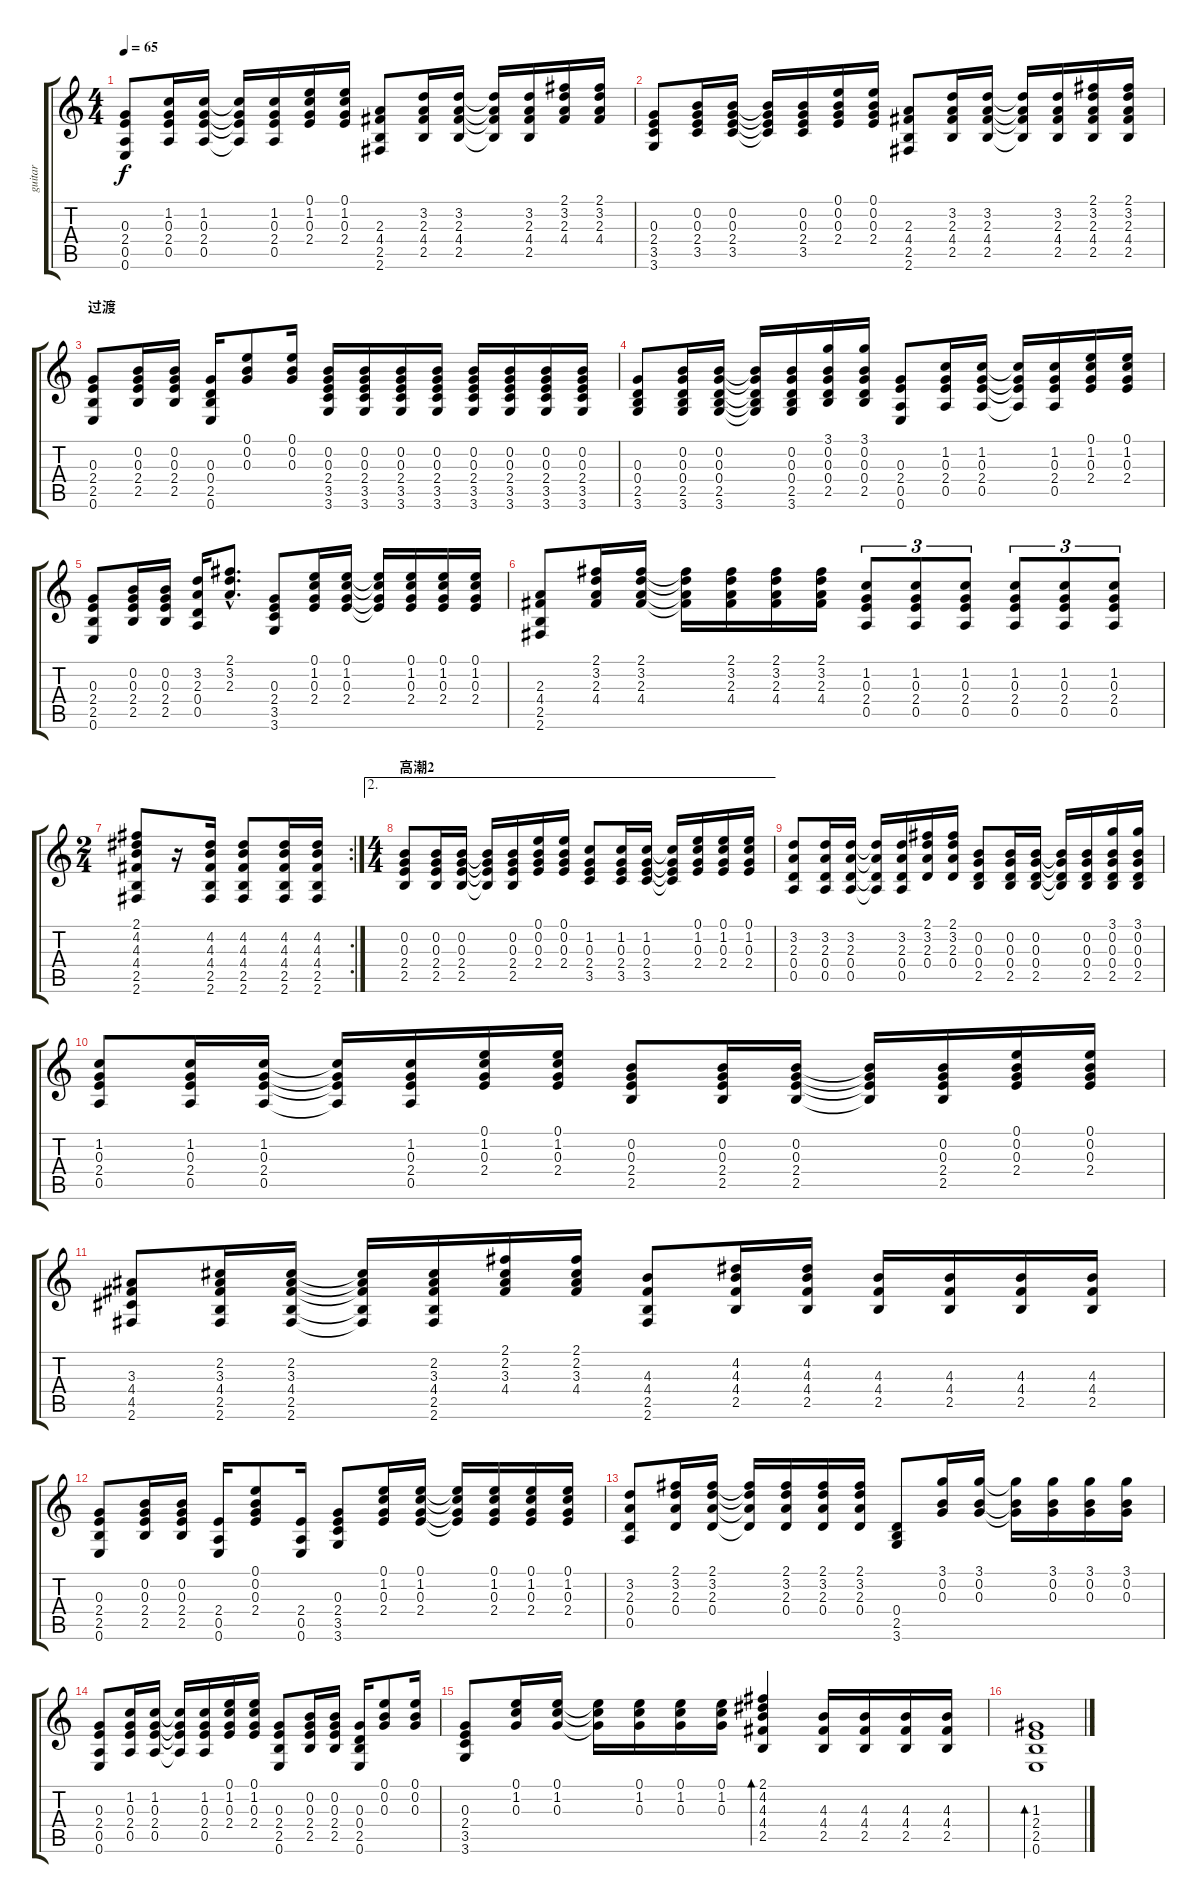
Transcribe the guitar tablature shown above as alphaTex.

\track ("guitar" "guitar") {instrument acousticguitarsteel}
\staff {score tabs}
\tuning (E4 B3 G3 D3 A2 E2) {hide}
\ts (4 4)
\tempo 65
\clef g2
\ks c
(0.3 2.4 0.5 0.6).8{dy f} (1.2 0.3 2.4 0.5).16 (1.2 0.3 2.4 0.5).16 (1.2{t} 0.3{t} 2.4{t} 0.5{t}).16 (1.2 0.3 2.4 0.5).16 (0.1 1.2 0.3 2.4).16 (0.1 1.2 0.3 2.4).16 (2.3 4.4 2.5 2.6).8 (3.2 2.3 4.4 2.5).16 (3.2 2.3 4.4 2.5).16 (3.2{t} 2.3{t} 4.4{t} 2.5{t}).16 (3.2 2.3 4.4 2.5).16 (2.1 3.2 2.3 4.4).16 (2.1 3.2 2.3 4.4).16 |
(0.3 2.4 3.5 3.6).8 (0.2 0.3 2.4 3.5).16 (0.2 0.3 2.4 3.5).16 (0.2{t} 0.3{t} 2.4{t} 3.5{t}).16 (0.2 0.3 2.4 3.5).16 (0.1 0.2 0.3 2.4).16 (0.1 0.2 0.3 2.4).16 (2.3 4.4 2.5 2.6).8 (3.2 2.3 4.4 2.5).16 (3.2 2.3 4.4 2.5).16 (3.2{t} 2.3{t} 4.4{t} 2.5{t}).16 (3.2 2.3 4.4 2.5).16 (2.1 3.2 2.3 4.4 2.5).16 (2.1 3.2 2.3 4.4 2.5).16 |
\section ("" "过渡")
(0.3 2.4 2.5 0.6).8 (0.2 0.3 2.4 2.5).16 (0.2 0.3 2.4 2.5).16 (0.3 0.4 2.5 0.6).16 (0.1 0.2 0.3).8 (0.1 0.2 0.3).16 (0.2 0.3 2.4 3.5 3.6).16 (0.2 0.3 2.4 3.5 3.6).16 (0.2 0.3 2.4 3.5 3.6).16 (0.2 0.3 2.4 3.5 3.6).16 (0.2 0.3 2.4 3.5 3.6).16 (0.2 0.3 2.4 3.5 3.6).16 (0.2 0.3 2.4 3.5 3.6).16 (0.2 0.3 2.4 3.5 3.6).16 |
(0.3 0.4 2.5 3.6).8 (0.2 0.3 0.4 2.5 3.6).16 (0.2 0.3 0.4 2.5 3.6).16 (0.2{t} 0.3{t} 0.4{t} 2.5{t} 3.6{t}).16 (0.2 0.3 0.4 2.5 3.6).16 (3.1 0.2 0.3 0.4 2.5).16 (3.1 0.2 0.3 0.4 2.5).16 (0.3 2.4 0.5 0.6).8 (1.2 0.3 2.4 0.5).16 (1.2 0.3 2.4 0.5).16 (1.2{t} 0.3{t} 2.4{t} 0.5{t}).16 (1.2 0.3 2.4 0.5).16 (0.1 1.2 0.3 2.4).16 (0.1 1.2 0.3 2.4).16 |
(0.3 2.4 2.5 0.6).8 (0.2 0.3 2.4 2.5).16 (0.2 0.3 2.4 2.5).16 (3.2 2.3 0.4 0.5).16 (2.1{hac} 3.2{hac} 2.3{hac}).8{d} (0.3 2.4 3.5 3.6).8 (0.1 1.2 0.3 2.4).16 (0.1 1.2 0.3 2.4).16 (0.1{t} 1.2{t} 0.3{t} 2.4{t}).16 (0.1 1.2 0.3 2.4).16 (0.1 1.2 0.3 2.4).16 (0.1 1.2 0.3 2.4).16 |
(2.3 4.4 2.5 2.6).8 (2.1 3.2 2.3 4.4).16 (2.1 3.2 2.3 4.4).16 (2.1{t} 3.2{t} 2.3{t} 4.4{t}).16 (2.1 3.2 2.3 4.4).16 (2.1 3.2 2.3 4.4).16 (2.1 3.2 2.3 4.4).16 (1.2 0.3 2.4 0.5).8{tu (3 2)} (1.2 0.3 2.4 0.5).8{tu (3 2)} (1.2 0.3 2.4 0.5).8{tu (3 2)} (1.2 0.3 2.4 0.5).8{tu (3 2)} (1.2 0.3 2.4 0.5).8{tu (3 2)} (1.2 0.3 2.4 0.5).8{tu (3 2)} |
\rc 2
\ts (2 4)
(2.1 4.2 4.3 4.4 2.5 2.6).8 r.16 (4.2 4.3 4.4 2.5 2.6).16 (4.2 4.3 4.4 2.5 2.6).8 (4.2 4.3 4.4 2.5 2.6).16 (4.2 4.3 4.4 2.5 2.6).16 |
\ae 2
\ts (4 4)
\section ("" "高潮2")
(0.2 0.3 2.4 2.5).8{instrument acousticguitarsteel} (0.2 0.3 2.4 2.5).16 (0.2 0.3 2.4 2.5).16 (0.2{t} 0.3{t} 2.4{t} 2.5{t}).16 (0.2 0.3 2.4 2.5).16 (0.1 0.2 0.3 2.4).16 (0.1 0.2 0.3 2.4).16 (1.2 0.3 2.4 3.5).8 (1.2 0.3 2.4 3.5).16 (1.2 0.3 2.4 3.5).16 (1.2{t} 0.3{t} 2.4{t} 3.5{t}).16 (0.1 1.2 0.3 2.4).16 (0.1 1.2 0.3 2.4).16 (0.1 1.2 0.3 2.4).16 |
(3.2 2.3 0.4 0.5).8 (3.2 2.3 0.4 0.5).16 (3.2 2.3 0.4 0.5).16 (3.2{t} 2.3{t} 0.4{t} 0.5{t}).16 (3.2 2.3 0.4 0.5).16 (2.1 3.2 2.3 0.4).16 (2.1 3.2 2.3 0.4).16 (0.2 0.3 0.4 2.5).8 (0.2 0.3 0.4 2.5).16 (0.2 0.3 0.4 2.5).16 (0.2{t} 0.3{t} 0.4{t} 2.5{t}).16 (0.2 0.3 0.4 2.5).16 (3.1 0.2 0.3 0.4 2.5).16 (3.1 0.2 0.3 0.4 2.5).16 |
(1.2 0.3 2.4 0.5).8 (1.2 0.3 2.4 0.5).16 (1.2 0.3 2.4 0.5).16 (1.2{t} 0.3{t} 2.4{t} 0.5{t}).16 (1.2 0.3 2.4 0.5).16 (0.1 1.2 0.3 2.4).16 (0.1 1.2 0.3 2.4).16 (0.2 0.3 2.4 2.5).8 (0.2 0.3 2.4 2.5).16 (0.2 0.3 2.4 2.5).16 (0.2{t} 0.3{t} 2.4{t} 2.5{t}).16 (0.2 0.3 2.4 2.5).16 (0.1 0.2 0.3 2.4).16 (0.1 0.2 0.3 2.4).16 |
(3.3 4.4 4.5 2.6).8 (2.2 3.3 4.4 2.5 2.6).16 (2.2 3.3 4.4 2.5 2.6).16 (2.2{t} 3.3{t} 4.4{t} 2.5{t} 2.6{t}).16 (2.2 3.3 4.4 2.5 2.6).16 (2.1 2.2 3.3 4.4).16 (2.1 2.2 3.3 4.4).16 (4.3 4.4 2.5 2.6).8 (4.2 4.3 4.4 2.5).16 (4.2 4.3 4.4 2.5).16 (4.3 4.4 2.5).16 (4.3 4.4 2.5).16 (4.3 4.4 2.5).16 (4.3 4.4 2.5).16 |
(0.3 2.4 2.5 0.6).8 (0.2 0.3 2.4 2.5).16 (0.2 0.3 2.4 2.5).16 (2.4 0.5 0.6).16 (0.1 0.2 0.3 2.4).8 (2.4 0.5 0.6).16 (0.3 2.4 3.5 3.6).8 (0.1 1.2 0.3 2.4).16 (0.1 1.2 0.3 2.4).16 (0.1{t} 1.2{t} 0.3{t} 2.4{t}).16 (0.1 1.2 0.3 2.4).16 (0.1 1.2 0.3 2.4).16 (0.1 1.2 0.3 2.4).16 |
(3.2 2.3 0.4 0.5).8 (2.1 3.2 2.3 0.4).16 (2.1 3.2 2.3 0.4).16 (2.1{t} 3.2{t} 2.3{t} 0.4{t}).16 (2.1 3.2 2.3 0.4).16 (2.1 3.2 2.3 0.4).16 (2.1 3.2 2.3 0.4).16 (0.4 2.5 3.6).8 (3.1 0.2 0.3).16 (3.1 0.2 0.3).16 (3.1{t} 0.2{t} 0.3{t}).16 (3.1 0.2 0.3).16 (3.1 0.2 0.3).16 (3.1 0.2 0.3).16 |
(0.3 2.4 0.5 0.6).8 (1.2 0.3 2.4 0.5).16 (1.2 0.3 2.4 0.5).16 (1.2{t} 0.3{t} 2.4{t} 0.5{t}).16 (1.2 0.3 2.4 0.5).16 (0.1 1.2 0.3 2.4).16 (0.1 1.2 0.3 2.4).16 (0.3 2.4 2.5 0.6).8 (0.2 0.3 2.4 2.5).16 (0.2 0.3 2.4 2.5).16 (0.3 0.4 2.5 0.6).16 (0.1 0.2 0.3).8 (0.1 0.2 0.3).16 |
(0.3 2.4 3.5 3.6).8 (0.1 1.2 0.3).16 (0.1 1.2 0.3).16 (0.1{t} 1.2{t} 0.3{t}).16 (0.1 1.2 0.3).16 (0.1 1.2 0.3).16 (0.1 1.2 0.3).16 (2.1 4.2 4.3 4.4 2.5).4{bd 60} (4.3 4.4 2.5).16 (4.3 4.4 2.5).16 (4.3 4.4 2.5).16 (4.3 4.4 2.5).16 |
(1.3 2.4 2.5 0.6).1{bd 60}
